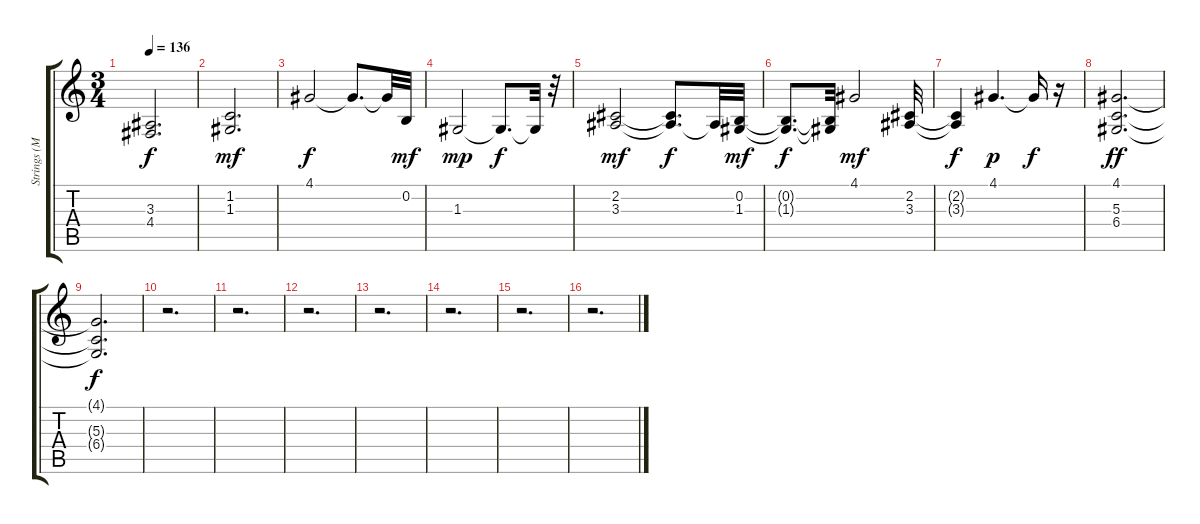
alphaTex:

\track ("Strings (Melody)             " "Strings (M") {instrument stringensemble2}
\staff {score tabs}
\tuning (E4 B3 G3 D3 A2 E2) {hide}
\ts (3 4)
\tempo 136
\clef g2
\ks c
(3.3{t} 4.4{t}).2{d dy f} |
(1.2 1.3).2{d dy mf} |
4.1.2{dy f} 4.1{t}.8{d} 4.1{t}.32 0.2.32{dy mf} |
1.3.2{dy mp} 1.3{t}.8{d dy f} 1.3{t}.32 r.32 |
(2.2 3.3).2{dy mf} (2.2{t} 3.3{t}).8{d dy f} 3.3{t}.32 (0.2 1.3).32{dy mf} |
(0.2{t} 1.3{t}).8{d dy f} (0.2{t} 1.3{t}).32 4.1.2{dy mf} (2.2 3.3).32 |
(2.2{t} 3.3{t}).4{dy f} 4.1.4{d dy p} 4.1{t}.16{dy f} r.16 |
(4.1 5.3 6.4).2{d dy ff} |
(4.1{t} 5.3{t} 6.4{t}).2{d dy f} |
r.2{d} |
r.2{d} |
r.2{d} |
r.2{d} |
r.2{d} |
r.2{d} |
r.2{d}
